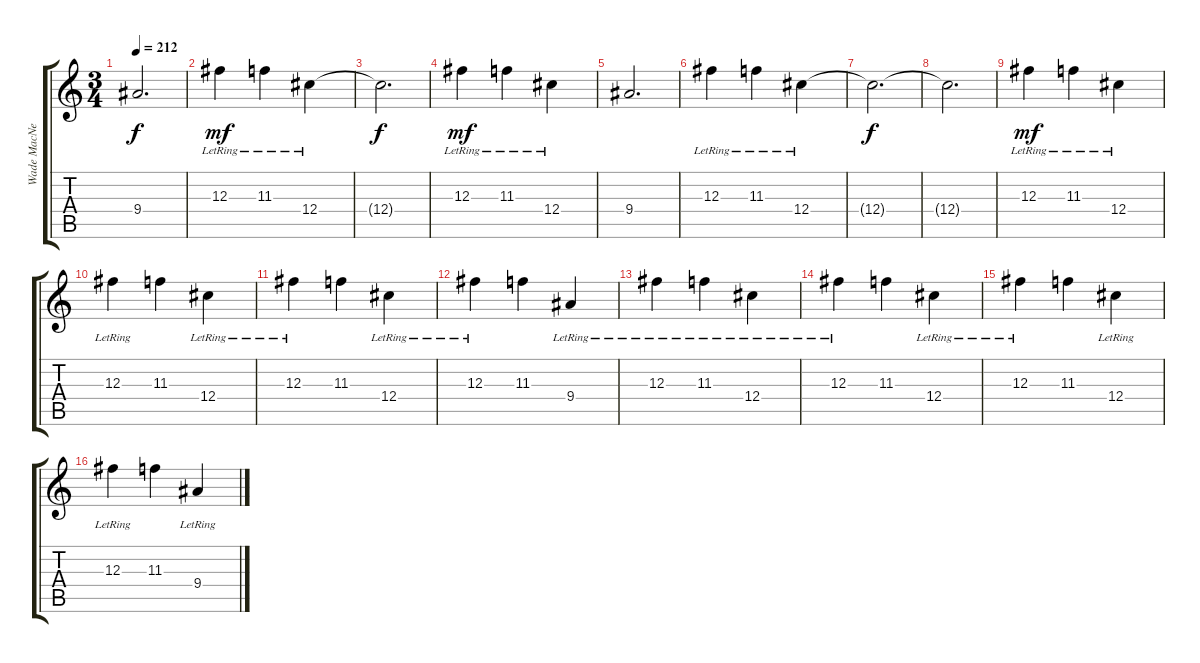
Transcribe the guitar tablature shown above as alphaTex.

\track ("Wade MacNeil" "Wade MacNe") {instrument distortionguitar}
\staff {score tabs}
\tuning (Eb4 Bb3 Gb3 Db3 Ab2 Eb2) {hide}
\ts (3 4)
\tempo 212
\clef g2
\ks c
9.4{t}.2{d dy f} |
12.3{lr}.4{dy mf} 11.3{lr}.4 12.4{lr}.4 |
12.4{t}.2{d dy f} |
12.3{lr}.4{dy mf} 11.3{lr}.4 12.4{lr}.4 |
9.4.2{d} |
12.3{lr}.4 11.3{lr}.4 12.4{lr}.4 |
12.4{t}.2{d dy f} |
12.4{t}.2{d} |
12.3{lr}.4{dy mf} 11.3{lr}.4 12.4{lr}.4 |
12.3{lr}.4 11.3.4 12.4{lr}.4 |
12.3{lr}.4 11.3.4 12.4{lr}.4 |
12.3{lr}.4 11.3.4 9.4{lr}.4 |
12.3{lr}.4 11.3{lr}.4 12.4{lr}.4 |
12.3{lr}.4 11.3.4 12.4{lr}.4 |
12.3{lr}.4 11.3.4 12.4{lr}.4 |
12.3{lr}.4 11.3.4 9.4{lr}.4
